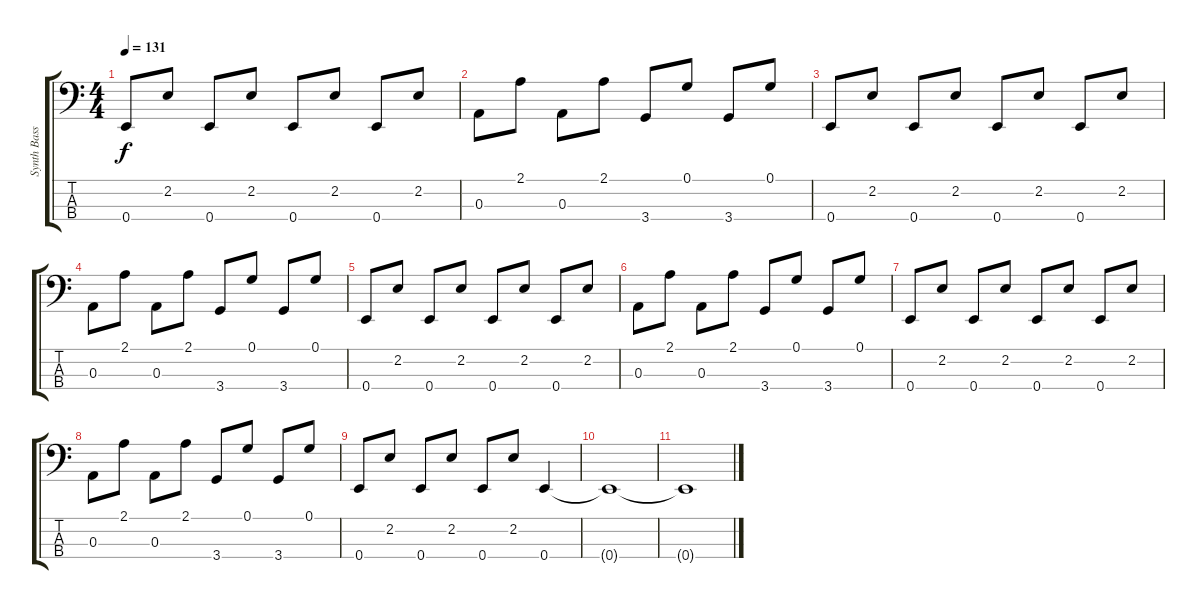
\track ("Synth Bass 1" "Synth Bass") {instrument electricbassfinger}
\staff {score tabs}
\tuning (G2 D2 A1 E1) {hide}
\ts (4 4)
\tempo 131
\clef f4
\ks c
0.4.8{dy f} 2.2.8 0.4.8 2.2.8 0.4.8 2.2.8 0.4.8 2.2.8 |
0.3.8 2.1.8 0.3.8 2.1.8 3.4.8 0.1.8 3.4.8 0.1.8 |
0.4.8 2.2.8 0.4.8 2.2.8 0.4.8 2.2.8 0.4.8 2.2.8 |
0.3.8 2.1.8 0.3.8 2.1.8 3.4.8 0.1.8 3.4.8 0.1.8 |
0.4.8 2.2.8 0.4.8 2.2.8 0.4.8 2.2.8 0.4.8 2.2.8 |
0.3.8 2.1.8 0.3.8 2.1.8 3.4.8 0.1.8 3.4.8 0.1.8 |
0.4.8 2.2.8 0.4.8 2.2.8 0.4.8 2.2.8 0.4.8 2.2.8 |
0.3.8 2.1.8 0.3.8 2.1.8 3.4.8 0.1.8 3.4.8 0.1.8 |
0.4.8 2.2.8 0.4.8 2.2.8 0.4.8 2.2.8 0.4.4 |
0.4{t}.1 |
0.4{t}.1
